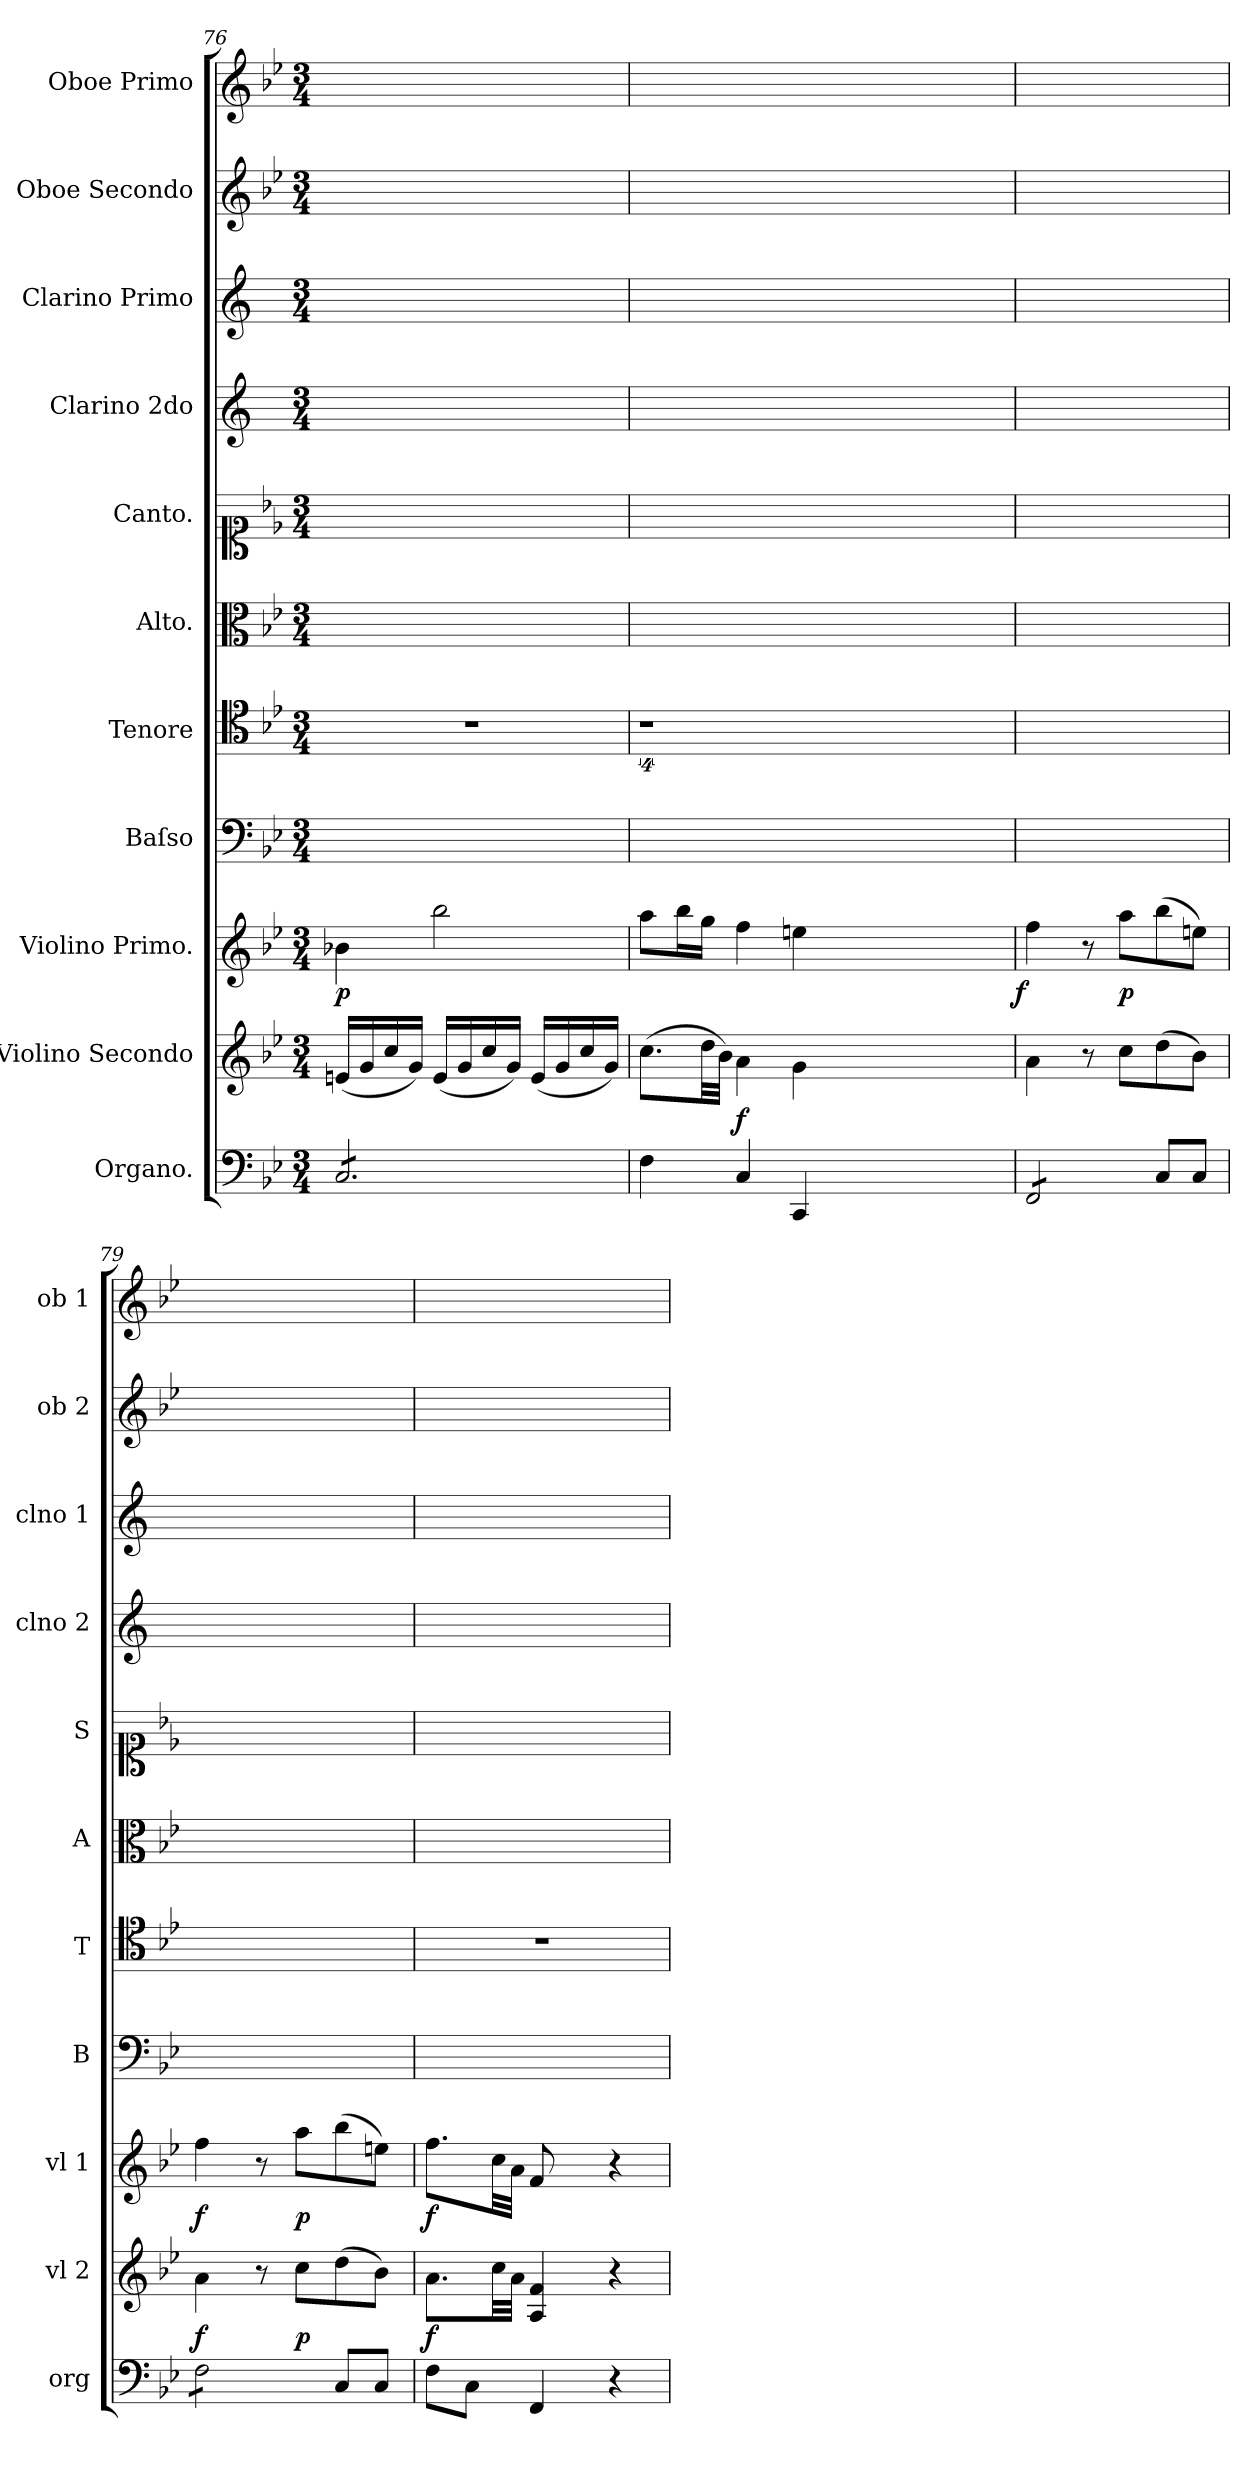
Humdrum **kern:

**kern	**kern	**dynam	**kern	**dynam	**kern	**kern	**kern	**kern	**kern	**kern	**kern	**kern
*part11	*part10	*part10	*part9	*part9	*part8	*part7	*part6	*part5	*part4	*part3	*part2	*part1
*staff11	*staff10	*staff10	*staff9	*staff9	*staff8	*staff7	*staff6	*staff5	*staff4	*staff3	*staff2	*staff1
*I"Organo.	*I"Violino Secondo	*	*I"Violino Primo.	*	*I"Baſso	*I"Tenore	*I"Alto.	*I"Canto.	*I"Clarino 2do	*I"Clarino Primo	*I"Oboe Secondo	*I"Oboe Primo
*I'org	*I'vl 2	*	*I'vl 1	*	*I'B	*I'T	*I'A	*I'S	*I'clno 2	*I'clno 1	*I'ob 2	*I'ob 1
*clefF4	*clefG2	*	*clefG2	*	*clefF4	*clefC4	*clefC3	*clefC1	*clefG2	*clefG2	*clefG2	*clefG2
*	*	*	*	*	*	*	*	*	*ITrd1c2	*ITrd1c2	*	*
*k[b-e-]	*k[b-e-]	*	*k[b-e-]	*	*k[b-e-]	*k[b-e-]	*k[b-e-]	*k[b-e-]	*k[b-e-]	*k[b-e-]	*k[b-e-]	*k[b-e-]
*B-:	*B-:	*	*B-:	*	*B-:	*B-:	*B-:	*B-:	*B-:	*B-:	*B-:	*B-:
*M3/4	*M3/4	*	*M3/4	*	*M3/4	*M3/4	*M3/4	*M3/4	*M3/4	*M3/4	*M3/4	*M3/4
=76	=76	=76	=76	=76	=76	=76	=76	=76	=76	=76	=76	=76
!	!	!	!	!LO:DY:b	!	!	!	!	!	!	!	!
*tremolo	*	*	*	*	*	*	*	*	*	*	*	*
8C/L	(16en/LL	po.	4b-X\	p	2.ryy	2.r	2.ryy	2.ryy	2.ryy	2.ryy	2.ryy	2.ryy
.	16g/	.	.	.	.	.	.	.	.	.	.	.
8C/	16cc/	.	.	.	.	.	.	.	.	.	.	.
.	16g/JJ)	.	.	.	.	.	.	.	.	.	.	.
8C/	(16e/LL	.	2bb-\	.	.	.	.	.	.	.	.	.
.	16g/	.	.	.	.	.	.	.	.	.	.	.
8C/	16cc/	.	.	.	.	.	.	.	.	.	.	.
.	16g/JJ)	.	.	.	.	.	.	.	.	.	.	.
8C/	(16e/LL	.	.	.	.	.	.	.	.	.	.	.
.	16g/	.	.	.	.	.	.	.	.	.	.	.
8C/J	16cc/	.	.	.	.	.	.	.	.	.	.	.
*Xtremolo	*	*	*	*	*	*	*	*	*	*	*	*
.	16g/JJ)	.	.	.	.	.	.	.	.	.	.	.
=77	=77	=77	=77	=77	=77	=77	=77	=77	=77	=77	=77	=77
4F\	(8.cc\L	.	8aa\L	.	2.ryy	4%9r	2.ryy	2.ryy	2.ryy	2.ryy	2.ryy	2.ryy
.	.	.	16bb-\L	.	.	.	.	.	.	.	.	.
.	32dd\LL	.	16gg\JJ	.	.	.	.	.	.	.	.	.
.	32b-\JJJ)	.	.	.	.	.	.	.	.	.	.	.
4C/	4a\	f	4ff\	.	.	.	.	.	.	.	.	.
4CC/	4g\	.	4een\	.	.	.	.	.	.	.	.	.
1.ryy	1.ryy	.	1.ryy	.	1.ryy	.	1.ryy	1.ryy	1.ryy	1.ryy	1.ryy	1.ryy
=78	=78	=78	=78	=78	=78	=78	=78	=78	=78	=78	=78	=78
!	!	!	!	!LO:DY:b:rj	!	!	!	!	!	!	!	!
*tremolo	*	*	*	*	*	*	*	*	*	*	*	*
8FF/L	4a\	.	4ff\	f	2.ryy	2.ryy	2.ryy	2.ryy	2.ryy	2.ryy	2.ryy	2.ryy
8FF/	.	.	.	.	.	.	.	.	.	.	.	.
8FF/	8r	.	8r	.	.	.	.	.	.	.	.	.
!	!	!	!	!LO:DY:b	!	!	!	!	!	!	!	!
8FF/J	8cc\L	po.	8aa\L	p	.	.	.	.	.	.	.	.
*Xtremolo	*	*	*	*	*	*	*	*	*	*	*	*
8C/L	(8dd\	.	(8bb-\	.	.	.	.	.	.	.	.	.
8C/J	8b-\J)	.	8een\J)	.	.	.	.	.	.	.	.	.
=79	=79	=79	=79	=79	=79	=79	=79	=79	=79	=79	=79	=79
!	!	!	!	!LO:DY:b	!	!	!	!	!	!	!	!
*tremolo	*	*	*	*	*	*	*	*	*	*	*	*
8F\L	4a\	f	4ff\	f	2.ryy	2.ryy	2.ryy	2.ryy	2.ryy	2.ryy	2.ryy	2.ryy
8F\	.	.	.	.	.	.	.	.	.	.	.	.
8F\	8r	.	8r	.	.	.	.	.	.	.	.	.
!	!	!	!	!LO:DY:b	!	!	!	!	!	!	!	!
8F\J	8cc\L	p	8aa\L	p	.	.	.	.	.	.	.	.
*Xtremolo	*	*	*	*	*	*	*	*	*	*	*	*
8C/L	(8dd\	.	(8bb-\	.	.	.	.	.	.	.	.	.
8C/J	8b-\J)	.	8een\J)	.	.	.	.	.	.	.	.	.
=80	=80	=80	=80	=80	=80	=80	=80	=80	=80	=80	=80	=80
!	!	!	!	!LO:DY:b	!	!	!	!	!	!	!	!
8F\L	8.a\L	f	8.ff\L	f	2.ryy	2.r	2.ryy	2.ryy	2.ryy	2.ryy	2.ryy	2.ryy
8C\J	.	.	.	.	.	.	.	.	.	.	.	.
.	32cc\LL	.	32cc\LL	.	.	.	.	.	.	.	.	.
.	32a\JJJ	.	32a\JJJ	.	.	.	.	.	.	.	.	.
4FF/	4A/ 4f/	.	8f/	.	.	.	.	.	.	.	.	.
.	.	.	8ryy	.	.	.	.	.	.	.	.	.
4r	4r	.	4r	.	.	.	.	.	.	.	.	.
=	=	=	=	=	=	=	=	=	=	=	=	=
*-	*-	*-	*-	*-	*-	*-	*-	*-	*-	*-	*-	*-
